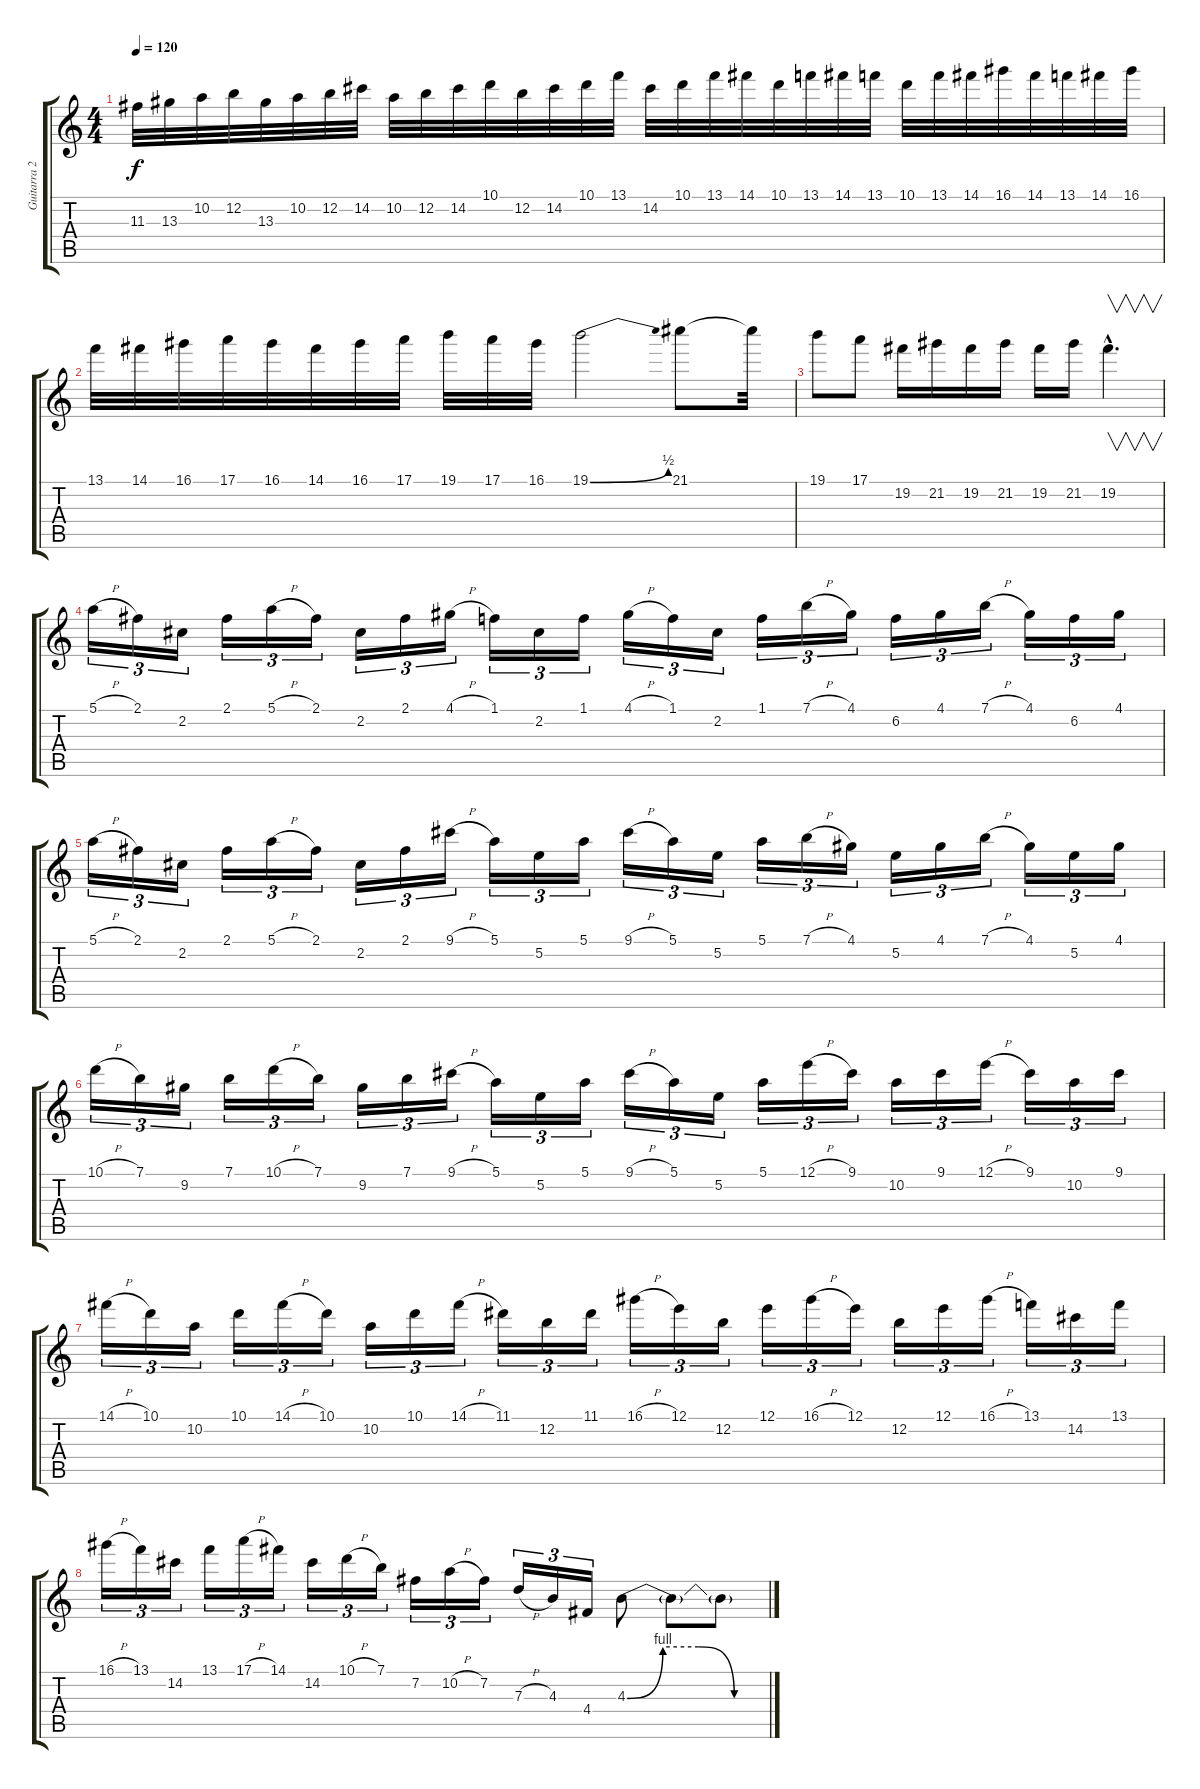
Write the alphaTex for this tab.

\track ("Guitarra 2 - Solo" "Guitarra 2") {instrument overdrivenguitar}
\staff {score tabs}
\tuning (E4 B3 G3 D3 A2 E2) {hide}
\ts (4 4)
\tempo 120
\clef g2
\ks c
11.3.32{dy f} 13.3.32 10.2.32 12.2.32 13.3.32 10.2.32 12.2.32 14.2.32 10.2.32 12.2.32 14.2.32 10.1.32 12.2.32 14.2.32 10.1.32 13.1.32 14.2.32 10.1.32 13.1.32 14.1.32 10.1.32 13.1.32 14.1.32 13.1.32 10.1.32 13.1.32 14.1.32 16.1.32 14.1.32 13.1.32 14.1.32 16.1.32 |
13.1.32 14.1.32 16.1.32 17.1.32 16.1.32 14.1.32 16.1.32 17.1.32 19.1.32 17.1.32 16.1.32 19.1{be (bend 0 0 60 2)}.2 21.1.8 21.1{t}.32 |
19.1.8 17.1.8 19.2.16 21.2.16 19.2.16 21.2.16 19.2.16 21.2.16 19.2{hac}.4{v d} |
5.1{h}.16{tu (3 2)} 2.1.16{tu (3 2)} 2.2.16{tu (3 2)} 2.1.16{tu (3 2)} 5.1{h}.16{tu (3 2)} 2.1.16{tu (3 2)} 2.2.16{tu (3 2)} 2.1.16{tu (3 2)} 4.1{h}.16{tu (3 2)} 1.1.16{tu (3 2)} 2.2.16{tu (3 2)} 1.1.16{tu (3 2)} 4.1{h}.16{tu (3 2)} 1.1.16{tu (3 2)} 2.2.16{tu (3 2)} 1.1.16{tu (3 2)} 7.1{h}.16{tu (3 2)} 4.1.16{tu (3 2)} 6.2.16{tu (3 2)} 4.1.16{tu (3 2)} 7.1{h}.16{tu (3 2)} 4.1.16{tu (3 2)} 6.2.16{tu (3 2)} 4.1.16{tu (3 2)} |
5.1{h}.16{tu (3 2)} 2.1.16{tu (3 2)} 2.2.16{tu (3 2)} 2.1.16{tu (3 2)} 5.1{h}.16{tu (3 2)} 2.1.16{tu (3 2)} 2.2.16{tu (3 2)} 2.1.16{tu (3 2)} 9.1{h}.16{tu (3 2)} 5.1.16{tu (3 2)} 5.2.16{tu (3 2)} 5.1.16{tu (3 2)} 9.1{h}.16{tu (3 2)} 5.1.16{tu (3 2)} 5.2.16{tu (3 2)} 5.1.16{tu (3 2)} 7.1{h}.16{tu (3 2)} 4.1.16{tu (3 2)} 5.2.16{tu (3 2)} 4.1.16{tu (3 2)} 7.1{h}.16{tu (3 2)} 4.1.16{tu (3 2)} 5.2.16{tu (3 2)} 4.1.16{tu (3 2)} |
10.1{h}.16{tu (3 2)} 7.1.16{tu (3 2)} 9.2.16{tu (3 2)} 7.1.16{tu (3 2)} 10.1{h}.16{tu (3 2)} 7.1.16{tu (3 2)} 9.2.16{tu (3 2)} 7.1.16{tu (3 2)} 9.1{h}.16{tu (3 2)} 5.1.16{tu (3 2)} 5.2.16{tu (3 2)} 5.1.16{tu (3 2)} 9.1{h}.16{tu (3 2)} 5.1.16{tu (3 2)} 5.2.16{tu (3 2)} 5.1.16{tu (3 2)} 12.1{h}.16{tu (3 2)} 9.1.16{tu (3 2)} 10.2.16{tu (3 2)} 9.1.16{tu (3 2)} 12.1{h}.16{tu (3 2)} 9.1.16{tu (3 2)} 10.2.16{tu (3 2)} 9.1.16{tu (3 2)} |
14.1{h}.16{tu (3 2)} 10.1.16{tu (3 2)} 10.2.16{tu (3 2)} 10.1.16{tu (3 2)} 14.1{h}.16{tu (3 2)} 10.1.16{tu (3 2)} 10.2.16{tu (3 2)} 10.1.16{tu (3 2)} 14.1{h}.16{tu (3 2)} 11.1.16{tu (3 2)} 12.2.16{tu (3 2)} 11.1.16{tu (3 2)} 16.1{h}.16{tu (3 2)} 12.1.16{tu (3 2)} 12.2.16{tu (3 2)} 12.1.16{tu (3 2)} 16.1{h}.16{tu (3 2)} 12.1.16{tu (3 2)} 12.2.16{tu (3 2)} 12.1.16{tu (3 2)} 16.1{h}.16{tu (3 2)} 13.1.16{tu (3 2)} 14.2.16{tu (3 2)} 13.1.16{tu (3 2)} |
16.1{h}.16{tu (3 2)} 13.1.16{tu (3 2)} 14.2.16{tu (3 2)} 13.1.16{tu (3 2)} 17.1{h}.16{tu (3 2)} 14.1.16{tu (3 2)} 14.2.16{tu (3 2)} 10.1{h}.16{tu (3 2)} 7.1.16{tu (3 2)} 7.2.16{tu (3 2)} 10.2{h}.16{tu (3 2)} 7.2.16{tu (3 2)} 7.3{h}.16{tu (3 2)} 4.3.16{tu (3 2)} 4.4.16{tu (3 2)} 4.3{be (custom 0 0 15 4 30 4 45 0 60 0)}.8 4.3{t}.8 4.3{t}.8
